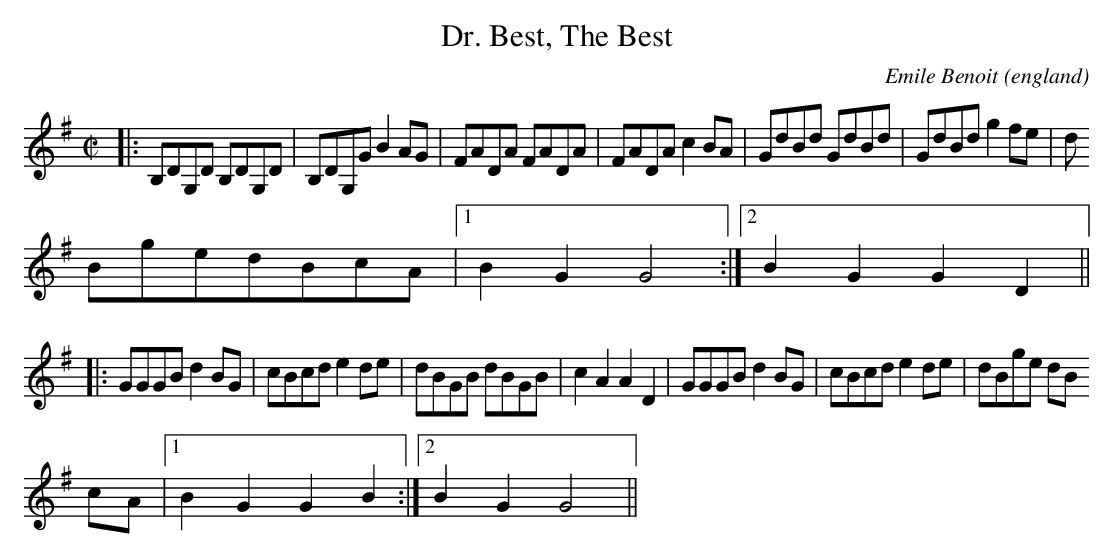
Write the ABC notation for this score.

X:1
T:Dr. Best, The Best
O:england
C:Emile Benoit
M:C|
L:1/8
K:G
|:B,DG,D B,DG,D|B,DG,G B2 AG|FADA FADA|FADA c2 BA|GdBd GdBd|GdBd g2 fe|d
BgedBcA|1B2 G2 G4:|2B2G2G2D2||
|:GGGB d2 BG|cBcd e2 de|dBGB dBGB|c2A2A2D2|GGGB d2 BG|cBcd e2 de|dBge dB
cA|1B2G2G2B2:|2B2 G2 G4||
